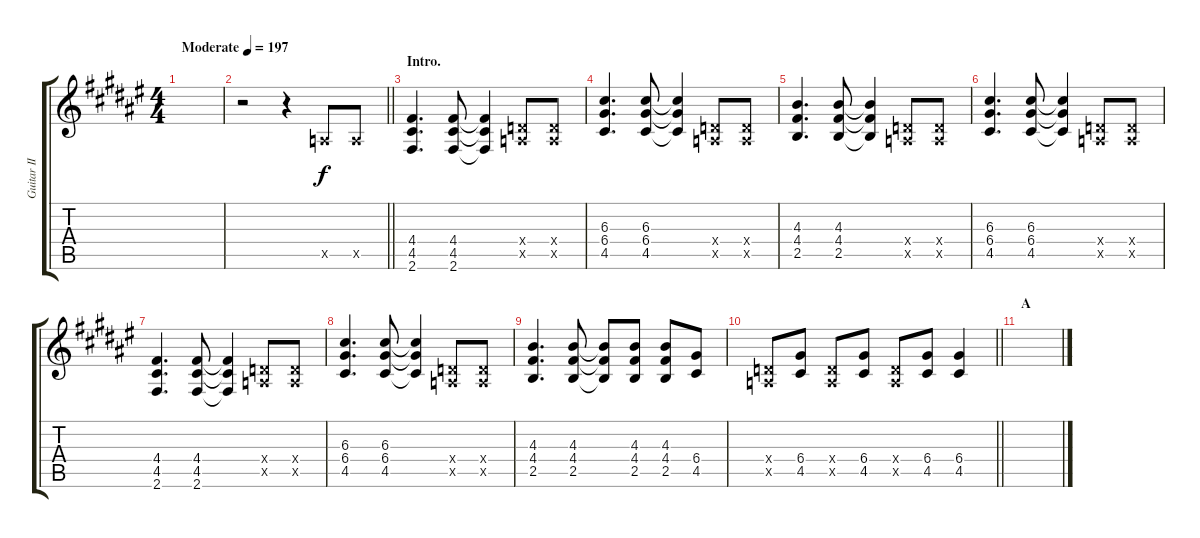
\track ("Guitar II (Nakano Azusa)" "Guitar II ") {instrument distortionguitar}
\staff {score tabs}
\tuning (E4 B3 G3 D3 A2 E2) {hide}
\ts (4 4)
\tempo (197 "Moderate")
\clef g2
\ks f#
|
\barLineRight lightlight
r.2 r.4 0.5{x}.8 0.5{x}.8 |
\section ("" "Intro.")
(4.4 4.5 2.6).4{d} (4.4 4.5 2.6).8 (4.4{t} 4.5{t} 2.6{t}).4 (0.4{x} 0.5{x}).8 (0.4{x} 0.5{x}).8 |
(6.3 6.4 4.5).4{d} (6.3 6.4 4.5).8 (6.3{t} 6.4{t} 4.5{t}).4 (0.4{x} 0.5{x}).8 (0.4{x} 0.5{x}).8 |
(4.3 4.4 2.5).4{d} (4.3 4.4 2.5).8 (4.3{t} 4.4{t} 2.5{t}).4 (0.4{x} 0.5{x}).8 (0.4{x} 0.5{x}).8 |
(6.3 6.4 4.5).4{d} (6.3 6.4 4.5).8 (6.3{t} 6.4{t} 4.5{t}).4 (0.4{x} 0.5{x}).8 (0.4{x} 0.5{x}).8 |
(4.4 4.5 2.6).4{d} (4.4 4.5 2.6).8 (4.4{t} 4.5{t} 2.6{t}).4 (0.4{x} 0.5{x}).8 (0.4{x} 0.5{x}).8 |
(6.3 6.4 4.5).4{d} (6.3 6.4 4.5).8 (6.3{t} 6.4{t} 4.5{t}).4 (0.4{x} 0.5{x}).8 (0.4{x} 0.5{x}).8 |
(4.3 4.4 2.5).4{d} (4.3 4.4 2.5).8 (4.3{t} 4.4{t} 2.5{t}).8 (4.3 4.4 2.5).8 (4.3 4.4 2.5).8 (6.4 4.5).8 |
\barLineRight lightlight
(0.4{x} 0.5{x}).8 (6.4 4.5).8 (0.4{x} 0.5{x}).8 (6.4 4.5).8 (0.4{x} 0.5{x}).8 (6.4 4.5).8 (6.4 4.5).4 |
\section ("" "A")
